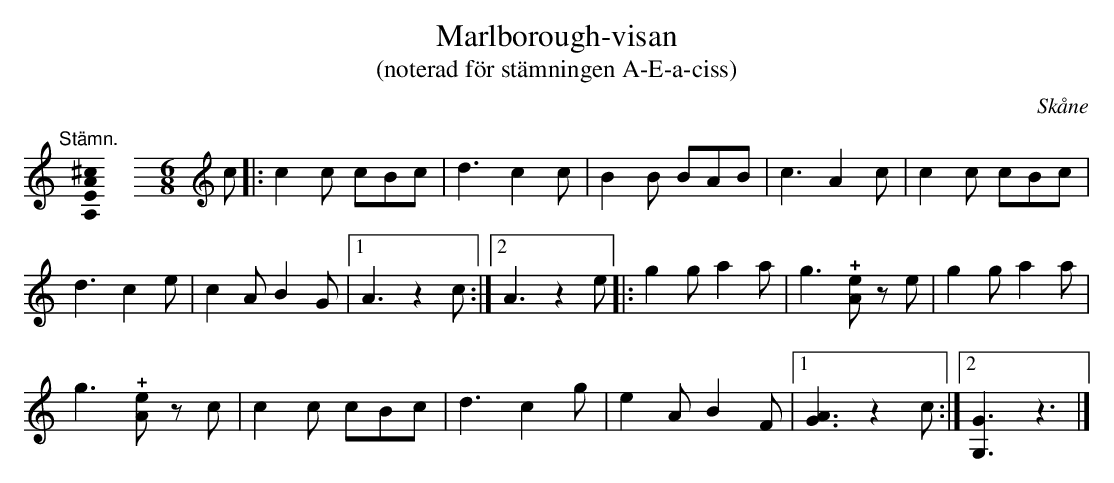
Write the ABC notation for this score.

X:1
T:Marlborough-visan
T:(noterad för stämningen A-E-a-ciss)
O:Skåne
U:o=+open+
M:none
K:C
"@-20,30 Stämn."[A,EA^c]0 \
[M:6/8]\
[K:C clef=treble]\
c |: c2 c cBc | d3 c2 c | B2 B BAB | c3 A2 c | c2 c cBc |
d3 c2 e | c2 A B2 G |1 A3 z2 c :|2 A3 z2 e |: g2 g a2 a | g3 !+![eA]z e | g2 g a2 a |
g3 !+![eA]z c | c2 c cBc | d3 c2 g | e2 A B2 F |1 [GA]3 z2 c :|2 [G,G]3 z3 |]
